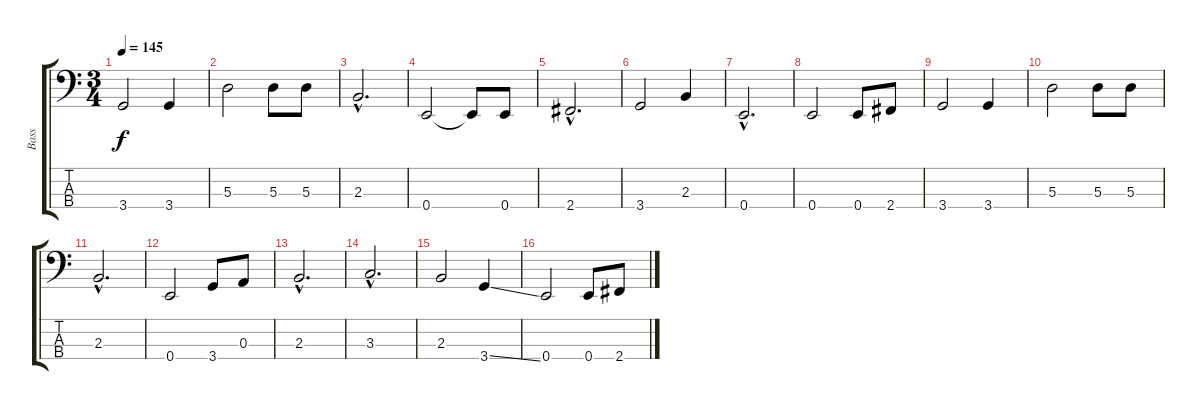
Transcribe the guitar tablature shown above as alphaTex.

\track ("Bass" "Bass") {instrument fretlessbass}
\staff {score tabs}
\tuning (G2 D2 A1 E1) {hide}
\ts (3 4)
\tempo 145
\clef f4
\ks c
3.4.2{dy f} 3.4.4 |
5.3.2 5.3.8 5.3.8 |
2.3{hac}.2{d} |
0.4.2 0.4{t}.8 0.4.8 |
2.4{hac}.2{d} |
3.4.2 2.3.4 |
0.4{hac}.2{d} |
0.4.2 0.4.8 2.4.8 |
3.4.2 3.4.4 |
5.3.2 5.3.8 5.3.8 |
2.3{hac}.2{d} |
0.4.2 3.4.8 0.3.8 |
2.3{hac}.2{d} |
3.3{hac}.2{d} |
2.3.2 3.4{ss}.4 |
0.4.2 0.4.8 2.4.8
